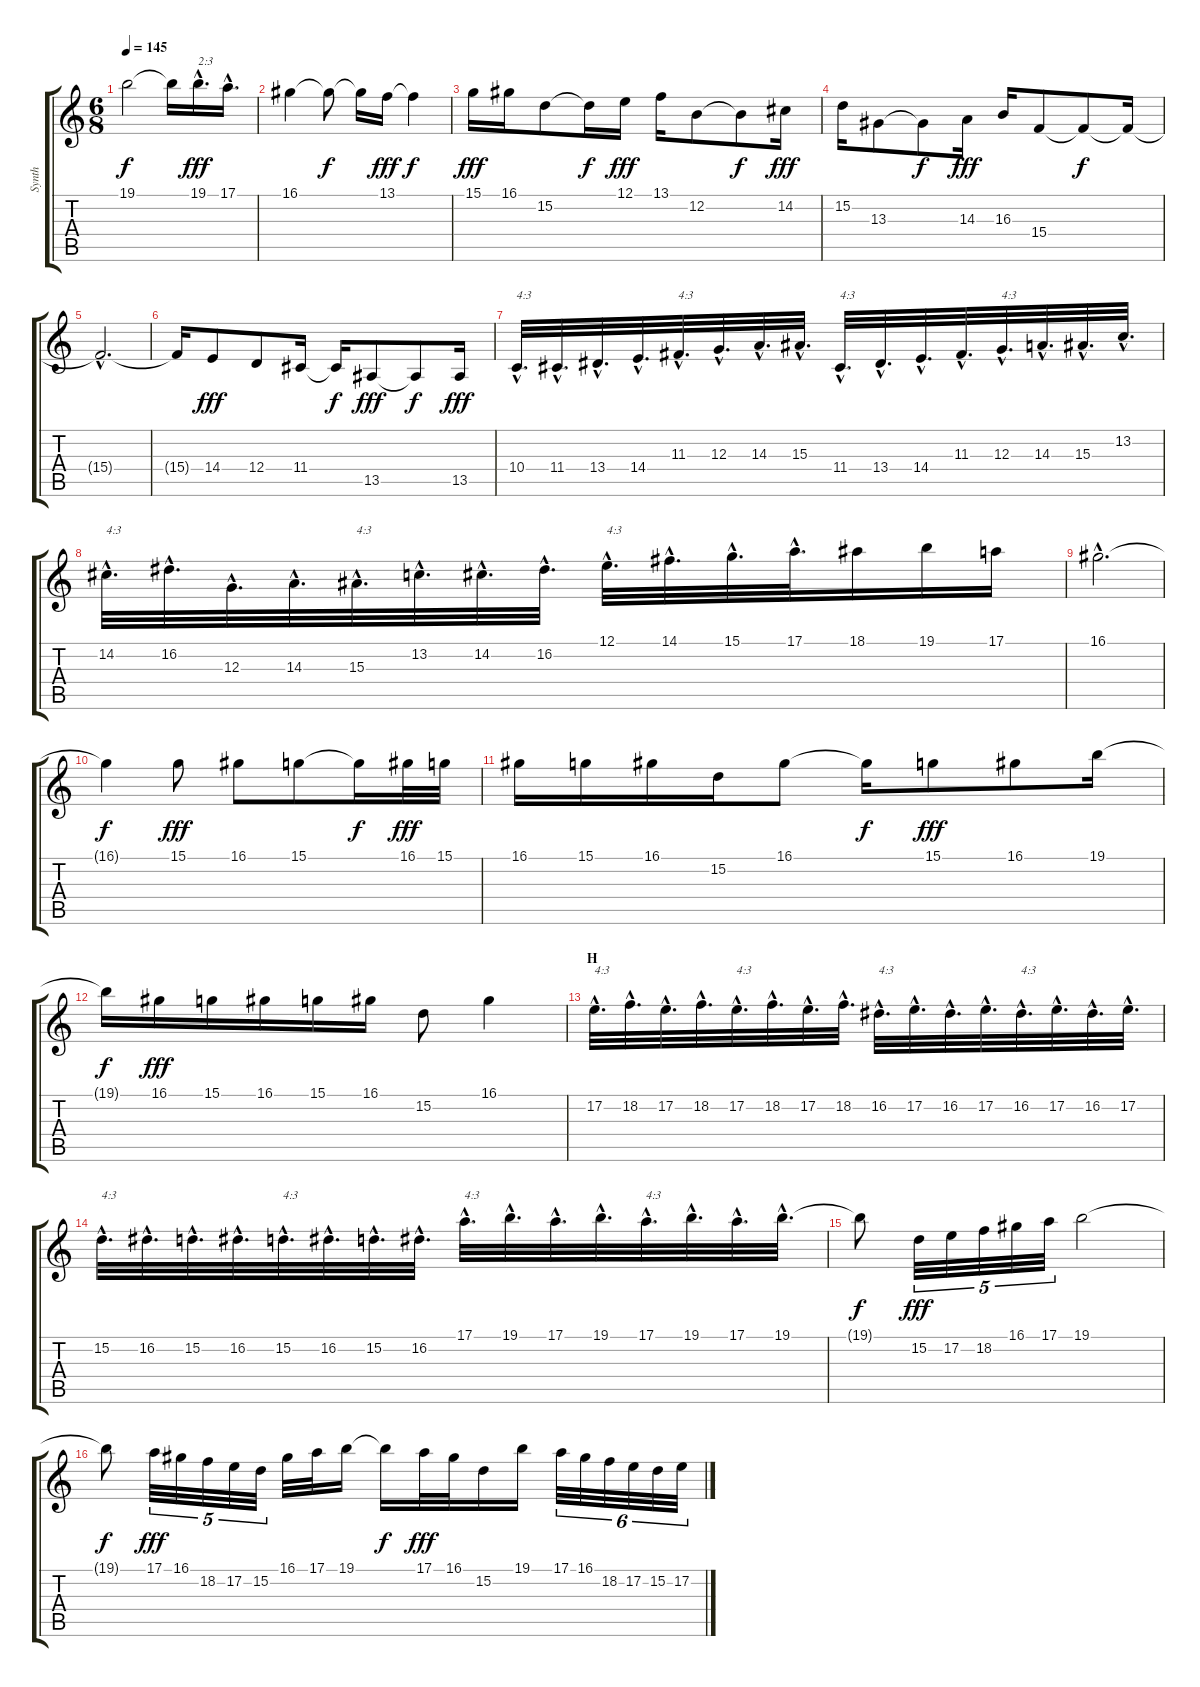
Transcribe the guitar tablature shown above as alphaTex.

\track ("Synth" "Synth") {instrument lead2sawtooth}
\staff {score tabs}
\tuning (E4 B3 G3 D3 A2 E2) {hide}
\ts (6 8)
\tempo 145
\clef g2
\ks c
19.1{t}.2{dy f} 19.1{t}.16 19.1{hac}.16{d txt "2:3" dy fff} 17.1{hac}.16{d} |
16.1.4 16.1{t}.8{dy f} 16.1{t}.16 13.1.16{dy fff} 13.1{t}.4{dy f} |
15.1.16{dy fff} 16.1.16 15.2.8 15.2{t}.16{dy f} 12.1.16{dy fff} 13.1.16 12.2.8 12.2{t}.8{dy f} 14.2.16{dy fff} |
15.2.16 13.3.8 13.3{t}.8{dy f} 14.3.16{dy fff} 16.3.16 15.4.8 15.4{t}.8{dy f} 15.4{t}.16 |
15.4{hac t}.2{d} |
15.4{t}.16 14.4.8{dy fff} 12.4.8 11.4.16 11.4{t}.16{dy f} 13.5.8{dy fff} 13.5{t}.8{dy f} 13.5.16{dy fff} |
10.4{hac}.32{d txt "4:3"} 11.4{hac}.32{d} 13.4{hac}.32{d} 14.4{hac}.32{d} 11.3{hac}.32{d txt "4:3"} 12.3{hac}.32{d} 14.3{hac}.32{d} 15.3{hac}.32{d} 11.4{hac}.32{d txt "4:3"} 13.4{hac}.32{d} 14.4{hac}.32{d} 11.3{hac}.32{d} 12.3{hac}.32{d txt "4:3"} 14.3{hac}.32{d} 15.3{hac}.32{d} 13.2{hac}.32{d} |
14.2{hac}.32{d txt "4:3"} 16.2{hac}.32{d} 12.3{hac}.32{d} 14.3{hac}.32{d} 15.3{hac}.32{d txt "4:3"} 13.2{hac}.32{d} 14.2{hac}.32{d} 16.2{hac}.32{d} 12.1{hac}.32{d txt "4:3"} 14.1{hac}.32{d} 15.1{hac}.32{d} 17.1{hac}.32{d} 18.1.16 19.1.16 17.1.16 |
16.1{hac}.2{d} |
16.1{t}.4{dy f} 15.1.8{dy fff} 16.1.8 15.1.8 15.1{t}.16{dy f} 16.1.32{dy fff} 15.1.32 |
16.1.16 15.1.16 16.1.16 15.2.16 16.1.8 16.1{t}.16{dy f} 15.1.8{dy fff} 16.1.8 19.1.16 |
19.1{t}.16{dy f} 16.1.16{dy fff} 15.1.16 16.1.16 15.1.16 16.1.16 15.2.8 16.1.4 |
\section ("" "H")
17.2{hac}.32{d txt "4:3"} 18.2{hac}.32{d} 17.2{hac}.32{d} 18.2{hac}.32{d} 17.2{hac}.32{d txt "4:3"} 18.2{hac}.32{d} 17.2{hac}.32{d} 18.2{hac}.32{d} 16.2{hac}.32{d txt "4:3"} 17.2{hac}.32{d} 16.2{hac}.32{d} 17.2{hac}.32{d} 16.2{hac}.32{d txt "4:3"} 17.2{hac}.32{d} 16.2{hac}.32{d} 17.2{hac}.32{d} |
15.2{hac}.32{d txt "4:3"} 16.2{hac}.32{d} 15.2{hac}.32{d} 16.2{hac}.32{d} 15.2{hac}.32{d txt "4:3"} 16.2{hac}.32{d} 15.2{hac}.32{d} 16.2{hac}.32{d} 17.1{hac}.32{d txt "4:3"} 19.1{hac}.32{d} 17.1{hac}.32{d} 19.1{hac}.32{d} 17.1{hac}.32{d txt "4:3"} 19.1{hac}.32{d} 17.1{hac}.32{d} 19.1{hac}.32{d} |
19.1{t}.8{dy f} 15.2.32{tu (5 4) dy fff} 17.2.32{tu (5 4)} 18.2.32{tu (5 4)} 16.1.32{tu (5 4)} 17.1.32{tu (5 4)} 19.1.2 |
19.1{t}.8{dy f} 17.1.32{tu (5 4) dy fff} 16.1.32{tu (5 4)} 18.2.32{tu (5 4)} 17.2.32{tu (5 4)} 15.2.32{tu (5 4)} 16.1.32 17.1.32 19.1.16 19.1{t}.16{dy f} 17.1.32{dy fff} 16.1.32 15.2.16 19.1.16 17.1.32{tu (6 4)} 16.1.32{tu (6 4)} 18.2.32{tu (6 4)} 17.2.32{tu (6 4)} 15.2.32{tu (6 4)} 17.2.32{tu (6 4)}
